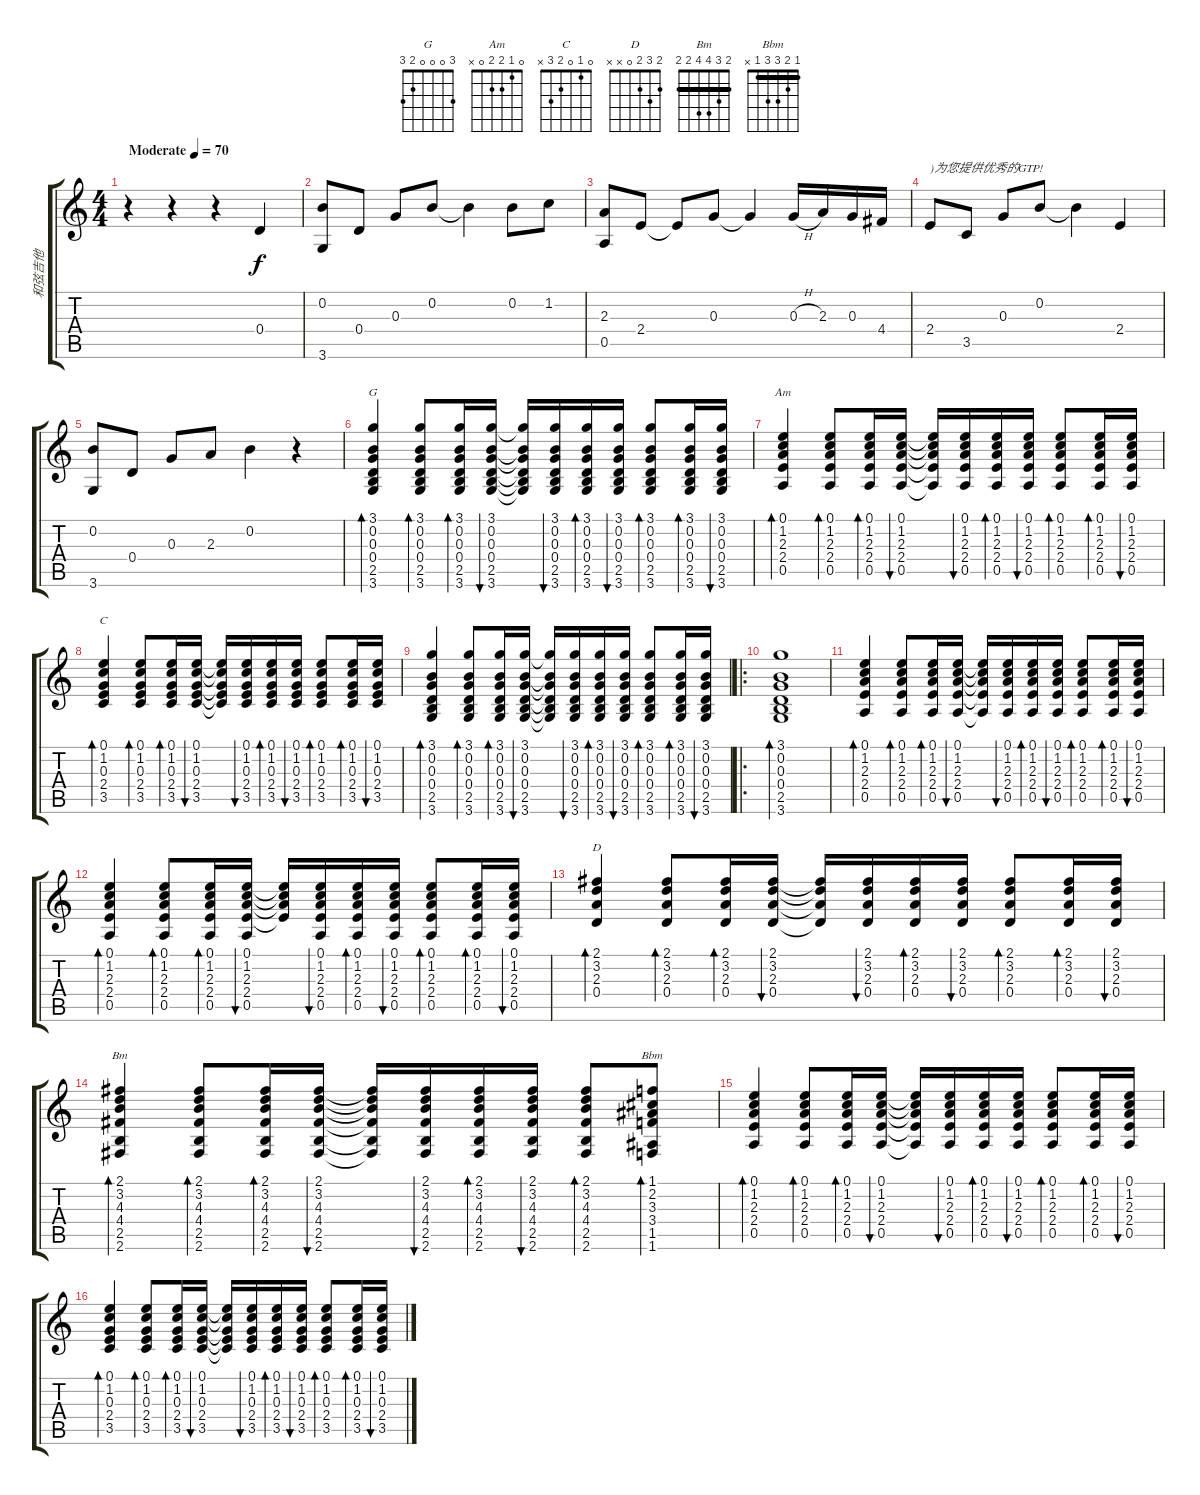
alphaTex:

\track ("和弦吉他" "和弦吉他") {instrument acousticguitarsteel}
\staff {score tabs}
\tuning (E4 B3 G3 D3 A2 E2) {hide}
\chord ("G" 3 0 0 0 2 3)
\chord ("Am" 0 1 2 2 0 x)
\chord ("C" 0 1 0 2 3 x)
\chord ("D" 2 3 2 0 x x) {barre 0}
\chord ("Bm" 2 3 4 4 2 2) {barre 2}
\chord ("Bbm" 1 2 3 3 1 x) {barre 1}
\ts (4 4)
\tempo (70 "Moderate")
\clef g2
\ks c
r.4{dy f instrument acousticguitarsteel} r.4 r.4 0.4.4 |
(0.2 3.6).8 0.4.8 0.3.8 0.2.8 0.2{t}.4 0.2.8 1.2.8 |
(2.3 0.5).8 2.4.8 2.4{t}.8 0.3.8 0.3{t}.4 0.3{h}.16 2.3.16 0.3.16 4.4.16 |
2.4.8{txt ")为您提供优秀的GTP!"} 3.5.8 0.3.8 0.2.8 0.2{t}.4 2.4.4 |
(0.2 3.6).8 0.4.8 0.3.8 2.3.8 0.2.4 r.4 |
(3.1 0.2 0.3 0.4 2.5 3.6).4{bd 30 ch "G"} (3.1 0.2 0.3 0.4 2.5 3.6).8{bd 30} (3.1 0.2 0.3 0.4 2.5 3.6).16{bd 30} (3.1 0.2 0.3 0.4 2.5 3.6).16{bu 30} (3.1{t} 0.2{t} 0.3{t} 0.4{t} 2.5{t} 3.6{t}).16 (3.1 0.2 0.3 0.4 2.5 3.6).16{bu 30} (3.1 0.2 0.3 0.4 2.5 3.6).16{bd 30} (3.1 0.2 0.3 0.4 2.5 3.6).16{bu 30} (3.1 0.2 0.3 0.4 2.5 3.6).8{bd 30} (3.1 0.2 0.3 0.4 2.5 3.6).16{bd 30} (3.1 0.2 0.3 0.4 2.5 3.6).16{bu 30} |
(0.1 1.2 2.3 2.4 0.5).4{bd 30 ch "Am"} (0.1 1.2 2.3 2.4 0.5).8{bd 30} (0.1 1.2 2.3 2.4 0.5).16{bd 30} (0.1 1.2 2.3 2.4 0.5).16{bu 30} (0.1{t} 1.2{t} 2.3{t} 2.4{t} 0.5{t}).16 (0.1 1.2 2.3 2.4 0.5).16{bu 30} (0.1 1.2 2.3 2.4 0.5).16{bd 30} (0.1 1.2 2.3 2.4 0.5).16{bu 30} (0.1 1.2 2.3 2.4 0.5).8{bd 30} (0.1 1.2 2.3 2.4 0.5).16{bd 30} (0.1 1.2 2.3 2.4 0.5).16{bu 30} |
(0.1 1.2 0.3 2.4 3.5).4{bd 30 ch "C"} (0.1 1.2 0.3 2.4 3.5).8{bd 30} (0.1 1.2 0.3 2.4 3.5).16{bd 30} (0.1 1.2 0.3 2.4 3.5).16{bu 30} (0.1{t} 1.2{t} 0.3{t} 2.4{t} 3.5{t}).16 (0.1 1.2 0.3 2.4 3.5).16{bu 30} (0.1 1.2 0.3 2.4 3.5).16{bd 30} (0.1 1.2 0.3 2.4 3.5).16{bu 30} (0.1 1.2 0.3 2.4 3.5).8{bd 30} (0.1 1.2 0.3 2.4 3.5).16{bd 30} (0.1 1.2 0.3 2.4 3.5).16{bu 30} |
(3.1 0.2 0.3 0.4 2.5 3.6).4{bd 30} (3.1 0.2 0.3 0.4 2.5 3.6).8{bd 30} (3.1 0.2 0.3 0.4 2.5 3.6).16{bd 30} (3.1 0.2 0.3 0.4 2.5 3.6).16{bu 30} (3.1{t} 0.2{t} 0.3{t} 0.4{t} 2.5{t} 3.6{t}).16 (3.1 0.2 0.3 0.4 2.5 3.6).16{bu 30} (3.1 0.2 0.3 0.4 2.5 3.6).16{bd 30} (3.1 0.2 0.3 0.4 2.5 3.6).16{bu 30} (3.1 0.2 0.3 0.4 2.5 3.6).8{bd 30} (3.1 0.2 0.3 0.4 2.5 3.6).16{bd 30} (3.1 0.2 0.3 0.4 2.5 3.6).16{bu 30} |
\ro
(3.1 0.2 0.3 0.4 2.5 3.6).1{bd 120} |
(0.1 1.2 2.3 2.4 0.5).4{bd 30} (0.1 1.2 2.3 2.4 0.5).8{bd 30} (0.1 1.2 2.3 2.4 0.5).16{bd 30} (0.1 1.2 2.3 2.4 0.5).16{bu 30} (0.1{t} 1.2{t} 2.3{t} 2.4{t} 0.5{t}).16 (0.1 1.2 2.3 2.4 0.5).16{bu 30} (0.1 1.2 2.3 2.4 0.5).16{bd 30} (0.1 1.2 2.3 2.4 0.5).16{bu 30} (0.1 1.2 2.3 2.4 0.5).8{bd 30} (0.1 1.2 2.3 2.4 0.5).16{bd 30} (0.1 1.2 2.3 2.4 0.5).16{bu 30} |
(0.1 1.2 2.3 2.4 0.5).4{bd 30} (0.1 1.2 2.3 2.4 0.5).8{bd 30} (0.1 1.2 2.3 2.4 0.5).16{bd 30} (0.1 1.2 2.3 2.4 0.5).16{bu 30} (0.1{t} 1.2{t} 2.3{t} 2.4{t}).16 (0.1 1.2 2.3 2.4 0.5).16{bu 30} (0.1 1.2 2.3 2.4 0.5).16{bd 30} (0.1 1.2 2.3 2.4 0.5).16{bu 30} (0.1 1.2 2.3 2.4 0.5).8{bd 30} (0.1 1.2 2.3 2.4 0.5).16{bd 30} (0.1 1.2 2.3 2.4 0.5).16{bu 30} |
(2.1 3.2 2.3 0.4).4{bd 30 ch "D"} (2.1 3.2 2.3 0.4).8{bd 30} (2.1 3.2 2.3 0.4).16{bd 30} (2.1 3.2 2.3 0.4).16{bu 30} (2.1{t} 3.2{t} 2.3{t} 0.4{t}).16 (2.1 3.2 2.3 0.4).16{bu 30} (2.1 3.2 2.3 0.4).16{bd 30} (2.1 3.2 2.3 0.4).16{bu 30} (2.1 3.2 2.3 0.4).8{bd 30} (2.1 3.2 2.3 0.4).16{bd 30} (2.1 3.2 2.3 0.4).16{bu 30} |
(2.1 3.2 4.3 4.4 2.5 2.6).4{bd 30 ch "Bm"} (2.1 3.2 4.3 4.4 2.5 2.6).8{bd 30} (2.1 3.2 4.3 4.4 2.5 2.6).16{bd 30} (2.1 3.2 4.3 4.4 2.5 2.6).16{bu 30} (2.1{t} 3.2{t} 4.3{t} 4.4{t} 2.5{t} 2.6{t}).16 (2.1 3.2 4.3 4.4 2.5 2.6).16{bu 30} (2.1 3.2 4.3 4.4 2.5 2.6).16{bd 30} (2.1 3.2 4.3 4.4 2.5 2.6).16{bu 30} (2.1 3.2 4.3 4.4 2.5 2.6).8{bd 30} (1.1 2.2 3.3 3.4 1.5 1.6).8{bd 30 ch "Bbm"} |
(0.1 1.2 2.3 2.4 0.5).4{bd 30} (0.1 1.2 2.3 2.4 0.5).8{bd 30} (0.1 1.2 2.3 2.4 0.5).16{bd 30} (0.1 1.2 2.3 2.4 0.5).16{bu 30} (0.1{t} 1.2{t} 2.3{t} 2.4{t} 0.5{t}).16 (0.1 1.2 2.3 2.4 0.5).16{bu 30} (0.1 1.2 2.3 2.4 0.5).16{bd 30} (0.1 1.2 2.3 2.4 0.5).16{bu 30} (0.1 1.2 2.3 2.4 0.5).8{bd 30} (0.1 1.2 2.3 2.4 0.5).16{bd 30} (0.1 1.2 2.3 2.4 0.5).16{bu 30} |
(0.1 1.2 0.3 2.4 3.5).4{bd 30} (0.1 1.2 0.3 2.4 3.5).8{bd 30} (0.1 1.2 0.3 2.4 3.5).16{bd 30} (0.1 1.2 0.3 2.4 3.5).16{bu 30} (0.1{t} 1.2{t} 0.3{t} 2.4{t} 3.5{t}).16 (0.1 1.2 0.3 2.4 3.5).16{bu 30} (0.1 1.2 0.3 2.4 3.5).16{bd 30} (0.1 1.2 0.3 2.4 3.5).16{bu 30} (0.1 1.2 0.3 2.4 3.5).8{bd 30} (0.1 1.2 0.3 2.4 3.5).16{bd 30} (0.1 1.2 0.3 2.4 3.5).16{bu 30}
